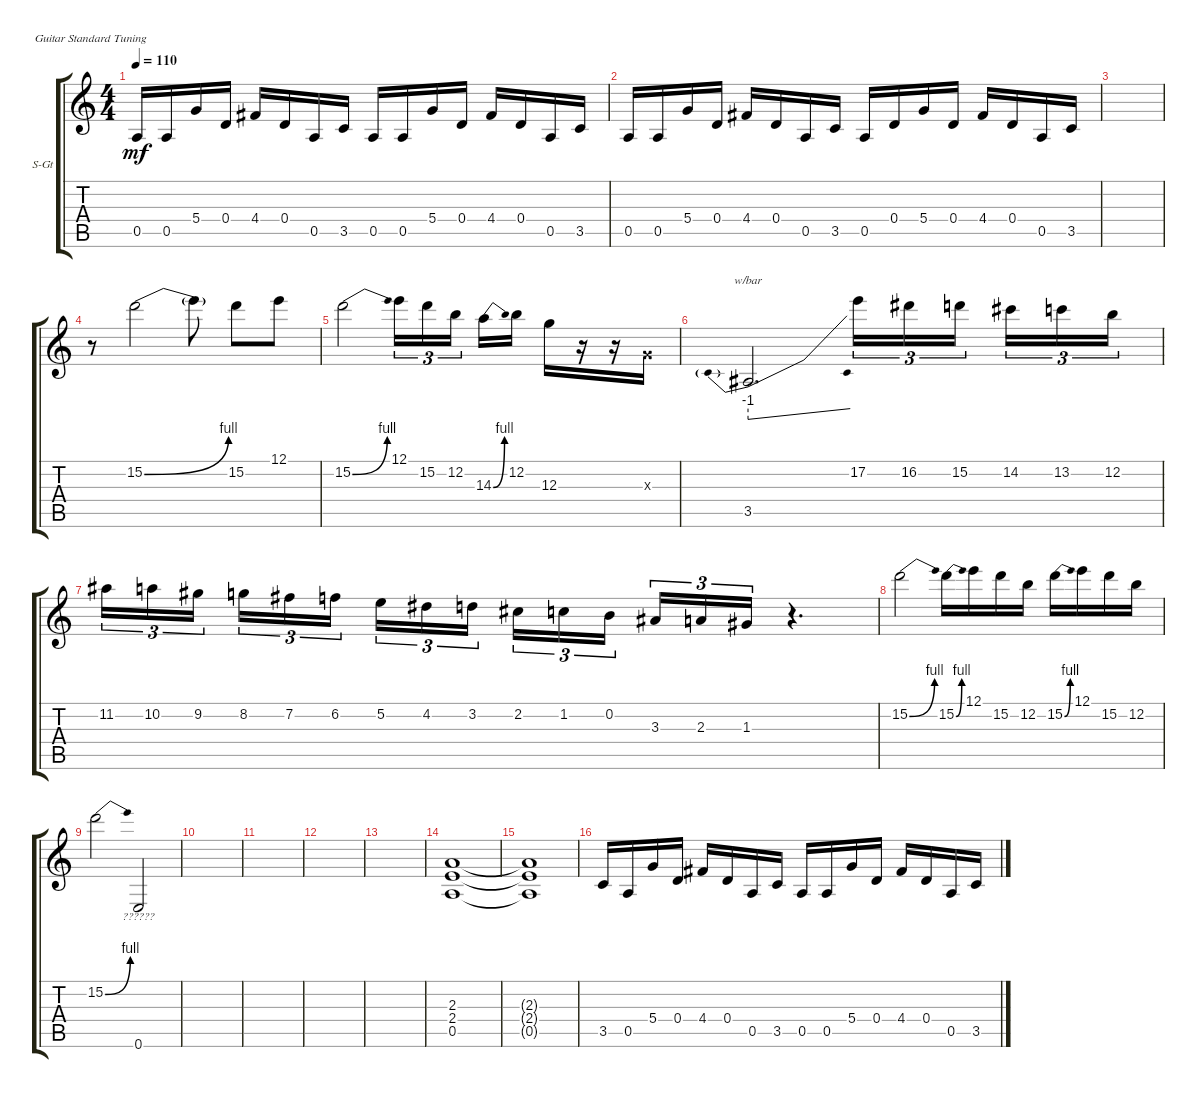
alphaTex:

\defaultSystemsLayout 4
\bracketExtendMode groupsimilarinstruments
\firstSystemTrackNameOrientation horizontal
\otherSystemsTrackNameOrientation horizontal
\track ("Steel Guitar" "S-Gt") {instrument acousticguitarsteel}
\staff {score tabs}
\tuning (E4 B3 G3 D3 A2 E2)
\ts (4 4)
\tempo 110
\clef g2
\ks c
0.5.16{dy mf} 0.5.16 5.4.16 0.4.16 4.4.16 0.4.16 0.5.16 3.5.16 0.5.16 0.5.16 5.4.16 0.4.16 4.4.16 0.4.16 0.5.16 3.5.16 |
0.5.16 0.5.16 5.4.16 0.4.16 4.4.16 0.4.16 0.5.16 3.5.16 0.5.16 0.4.16 5.4.16 0.4.16 4.4.16 0.4.16 0.5.16 3.5.16 |
|
r.8 15.2{be (bend 0 0 15 4)}.2 15.2{t}.8 15.2.8 12.1.8 |
15.2{be (bend 0 0 8.4 4)}.2 12.1.16{tu (3 2)} 15.2.16{tu (3 2)} 12.2.16{tu (3 2)} 14.3{be (bend 0 0 15 4)}.16 12.2.16 12.3.16 r.16 r.16 0.3{x}.16 |
3.5.2{d tbe (predivedive default 0 -4 30 0)} 17.2.16{tu (3 2)} 16.2.16{tu (3 2)} 15.2.16{tu (3 2)} 14.2.16{tu (3 2)} 13.2.16{tu (3 2)} 12.2.16{tu (3 2)} |
11.2.16{tu (3 2)} 10.2.16{tu (3 2)} 9.2.16{tu (3 2)} 8.2.16{tu (3 2)} 7.2.16{tu (3 2)} 6.2.16{tu (3 2)} 5.2.16{tu (3 2)} 4.2.16{tu (3 2)} 3.2.16{tu (3 2)} 2.2.16{tu (3 2)} 1.2.16{tu (3 2)} 0.2.16{tu (3 2)} 3.3.16{tu (3 2)} 2.3.16{tu (3 2)} 1.3.16{tu (3 2)} r.4{d} |
15.2{be (bend 0 0 15 4)}.2 15.2{be (bend 0 0 15 4)}.16 12.1.16 15.2.16 12.2.16 15.2{be (bend 0 0 15 4)}.16 12.1.16 15.2.16 12.2.16 |
15.2{be (bend 0 0 15 4)}.2{lyrics (0 "") lyrics (1 "") lyrics (2 "") lyrics (3 "") lyrics (4 "")} 0.6.2{lyrics (0 "??????") lyrics (1 "") lyrics (2 "") lyrics (3 "") lyrics (4 "")} |
|
|
|
|
(0.5 2.4 2.3).1 |
(2.3{t} 2.4{t} 0.5{t}).1 |
3.5.16 0.5.16 5.4.16 0.4.16 4.4.16 0.4.16 0.5.16 3.5.16 0.5.16 0.5.16 5.4.16 0.4.16 4.4.16 0.4.16 0.5.16 3.5.16
